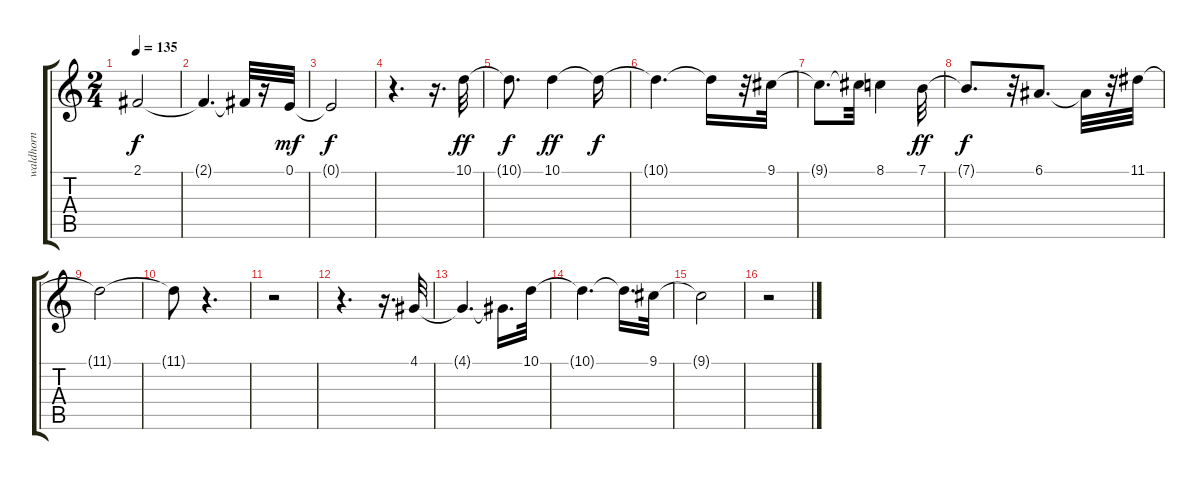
\track ("waldhorn" "waldhorn") {instrument frenchhorn}
\staff {score tabs}
\tuning (E4 B3 G3 D3 A2 E2) {hide}
\ts (2 4)
\tempo 135
\clef g2
\ks c
2.1{t}.2{dy f} |
2.1{t}.4{d} 2.1{t}.32 r.16 0.1.32{dy mf} |
0.1{t}.2{dy f} |
r.4{d} r.16{d} 10.1.32{dy ff} |
10.1{t}.8{d dy f} 10.1.4{dy ff} 10.1{t}.16{dy f} |
10.1{t}.4{d} 10.1{t}.16 r.32 9.1.32 |
9.1{t}.8{d} 9.1{t}.32 8.1.4 7.1.32{dy ff} |
7.1{t}.8{d dy f} r.32 6.1.8{d} 6.1{t}.32 r.32 11.1.32 |
11.1{t}.2 |
11.1{t}.8 r.4{d} |
r.2 |
r.4{d} r.16{d} 4.1.32 |
4.1{t}.4{d} 4.1{t}.16{d} 10.1.32 |
10.1{t}.4{d} 10.1{t}.16{d} 9.1.32 |
9.1{t}.2 |
r.2
